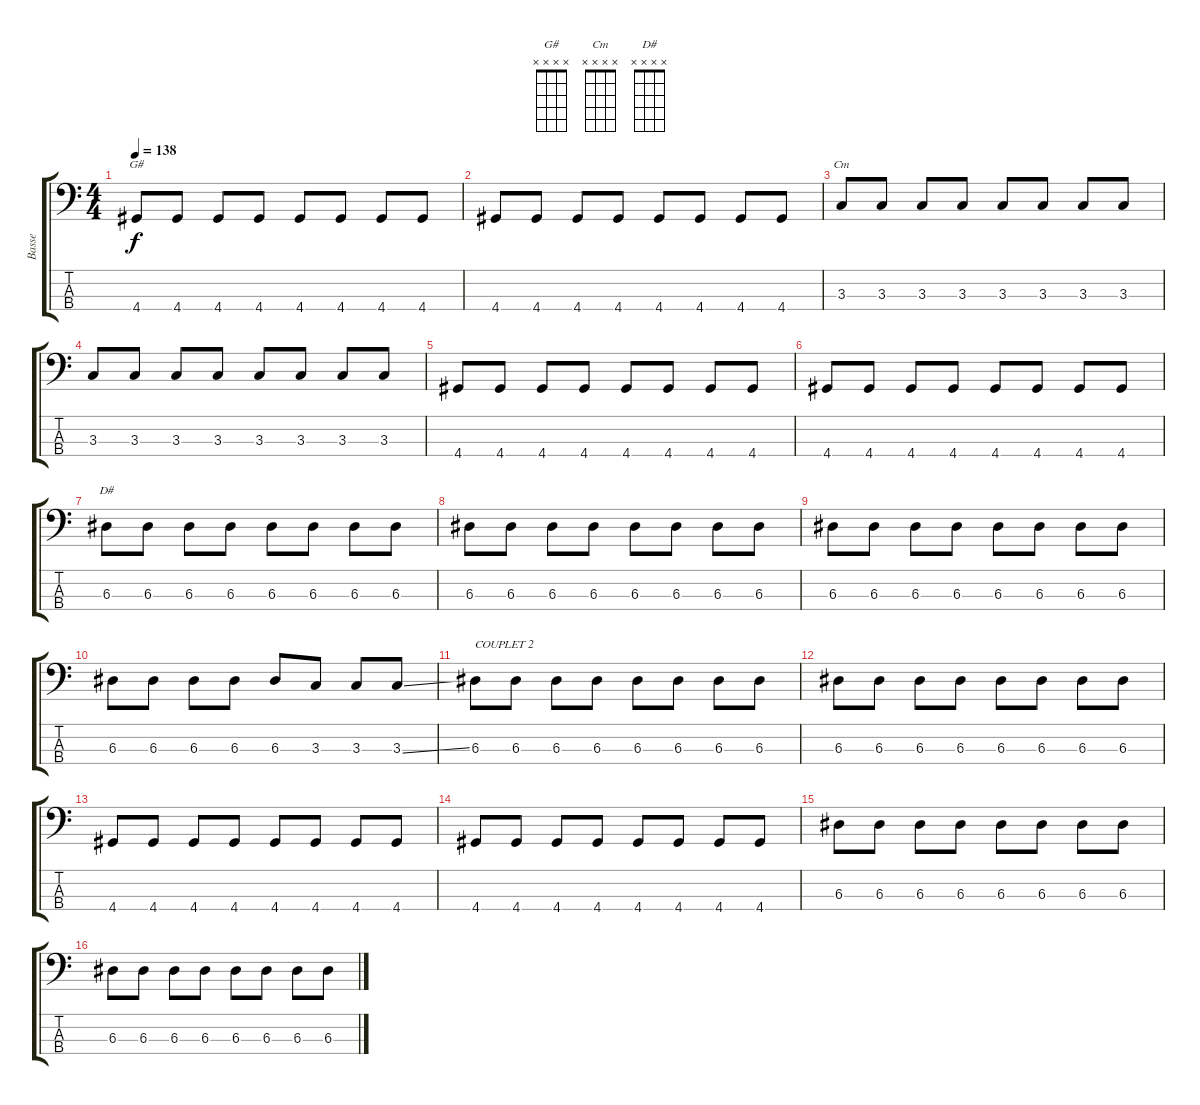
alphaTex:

\track ("Basse" "Basse") {instrument acousticguitarnylon}
\staff {score tabs}
\tuning (G2 D2 A1 E1) {hide}
\chord ("G#" x x x x)
\chord ("Cm" x x x x)
\chord ("D#" x x x x)
\ts (4 4)
\tempo 138
\clef f4
\ks c
4.4.8{ch "G#" dy f} 4.4.8 4.4.8 4.4.8 4.4.8 4.4.8 4.4.8 4.4.8 |
4.4.8 4.4.8 4.4.8 4.4.8 4.4.8 4.4.8 4.4.8 4.4.8 |
3.3.8{ch "Cm"} 3.3.8 3.3.8 3.3.8 3.3.8 3.3.8 3.3.8 3.3.8 |
3.3.8 3.3.8 3.3.8 3.3.8 3.3.8 3.3.8 3.3.8 3.3.8 |
4.4.8 4.4.8 4.4.8 4.4.8 4.4.8 4.4.8 4.4.8 4.4.8 |
4.4.8 4.4.8 4.4.8 4.4.8 4.4.8 4.4.8 4.4.8 4.4.8 |
6.3.8{ch "D#"} 6.3.8 6.3.8 6.3.8 6.3.8 6.3.8 6.3.8 6.3.8 |
6.3.8 6.3.8 6.3.8 6.3.8 6.3.8 6.3.8 6.3.8 6.3.8 |
6.3.8 6.3.8 6.3.8 6.3.8 6.3.8 6.3.8 6.3.8 6.3.8 |
6.3.8 6.3.8 6.3.8 6.3.8 6.3.8 3.3.8 3.3.8 3.3{ss}.8 |
6.3.8{txt "COUPLET 2"} 6.3.8 6.3.8 6.3.8 6.3.8 6.3.8 6.3.8 6.3.8 |
6.3.8 6.3.8 6.3.8 6.3.8 6.3.8 6.3.8 6.3.8 6.3.8 |
4.4.8 4.4.8 4.4.8 4.4.8 4.4.8 4.4.8 4.4.8 4.4.8 |
4.4.8 4.4.8 4.4.8 4.4.8 4.4.8 4.4.8 4.4.8 4.4.8 |
6.3.8 6.3.8 6.3.8 6.3.8 6.3.8 6.3.8 6.3.8 6.3.8 |
6.3.8 6.3.8 6.3.8 6.3.8 6.3.8 6.3.8 6.3.8 6.3.8
